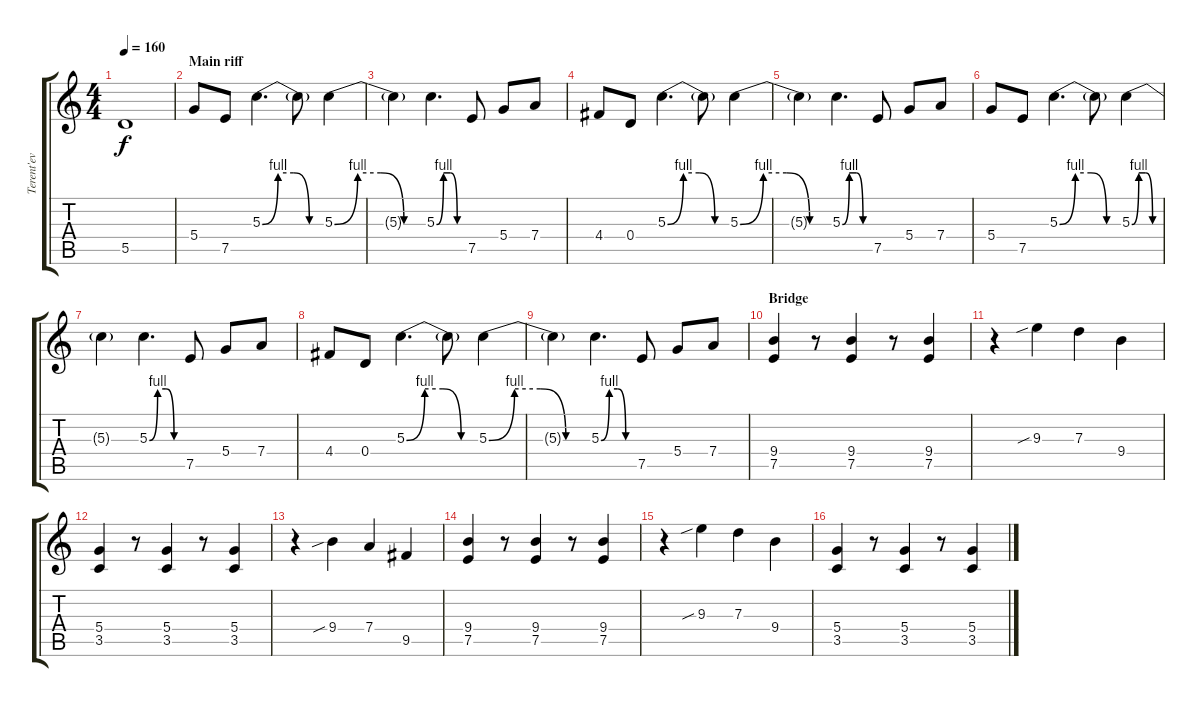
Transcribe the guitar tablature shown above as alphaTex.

\track ("Terent'ev " "Terent'ev ") {instrument distortionguitar}
\staff {score tabs}
\tuning (E4 B3 G3 D3 A2 E2) {hide}
\ts (4 4)
\tempo 160
\clef g2
\ks c
5.5{t}.1{dy f} |
\section ("" "Main riff")
5.4.8 7.5.8 5.3{be (custom 0 0 15 4 30 4 45 0 60 0)}.4{d} 5.3{t}.8 5.3{be (custom 0 0 15 4 30 4 45 0 60 0)}.4 |
5.3{t}.4 5.3{be (custom 0 0 15 4 30 4 45 0 60 0)}.4{d} 7.5.8 5.4.8 7.4.8 |
4.4.8 0.4.8 5.3{be (custom 0 0 15 4 30 4 45 0 60 0)}.4{d} 5.3{t}.8 5.3{be (custom 0 0 15 4 30 4 45 0 60 0)}.4 |
5.3{t}.4 5.3{be (custom 0 0 15 4 30 4 45 0 60 0)}.4{d} 7.5.8 5.4.8 7.4.8 |
5.4.8 7.5.8 5.3{be (custom 0 0 15 4 30 4 45 0 60 0)}.4{d} 5.3{t}.8 5.3{be (custom 0 0 15 4 30 4 45 0 60 0)}.4 |
5.3{t}.4 5.3{be (custom 0 0 15 4 30 4 45 0 60 0)}.4{d} 7.5.8 5.4.8 7.4.8 |
4.4.8 0.4.8 5.3{be (custom 0 0 15 4 30 4 45 0 60 0)}.4{d} 5.3{t}.8 5.3{be (custom 0 0 15 4 30 4 45 0 60 0)}.4 |
5.3{t}.4 5.3{be (custom 0 0 15 4 30 4 45 0 60 0)}.4{d} 7.5.8 5.4.8 7.4.8 |
\section ("" "Bridge")
(9.4 7.5).4 r.8 (9.4 7.5).4 r.8 (9.4 7.5).4 |
r.4 9.3{sib}.4 7.3.4 9.4.4 |
(5.4 3.5).4 r.8 (5.4 3.5).4 r.8 (5.4 3.5).4 |
r.4 9.4{sib}.4 7.4.4 9.5.4 |
(9.4 7.5).4 r.8 (9.4 7.5).4 r.8 (9.4 7.5).4 |
r.4 9.3{sib}.4 7.3.4 9.4.4 |
(5.4 3.5).4 r.8 (5.4 3.5).4 r.8 (5.4 3.5).4
